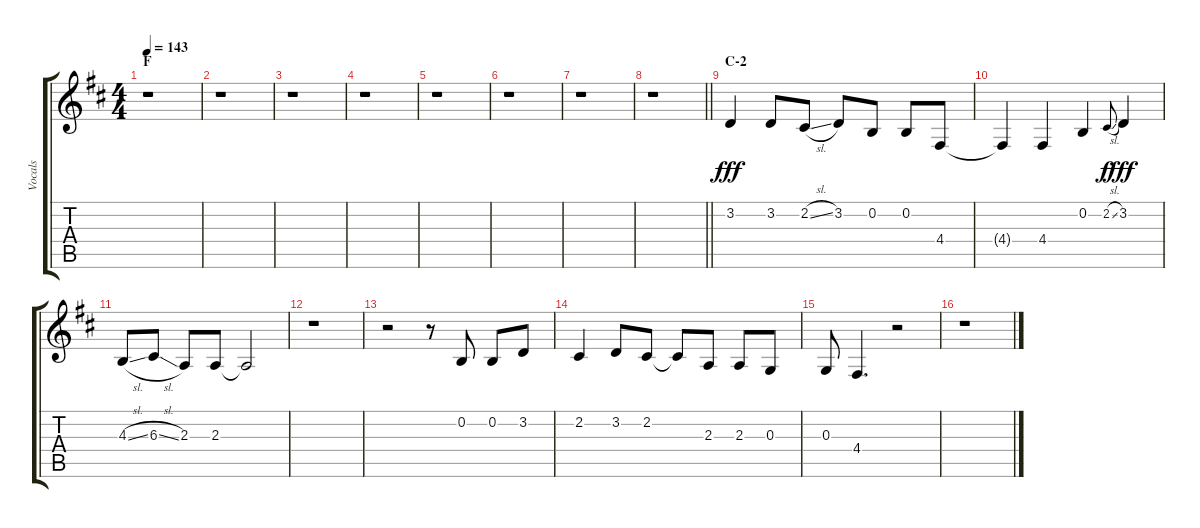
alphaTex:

\track ("Vocals" "Vocals") {instrument voiceoohs}
\staff {score tabs}
\tuning (E4 B3 G3 D3 A2 E2) {hide}
\ts (4 4)
\section ("" "F")
\tempo 143
\clef g2
\ks d
r.1{dy fff} |
r.1 |
r.1 |
r.1 |
r.1 |
r.1 |
r.1 |
\barLineRight lightlight
r.1 |
\section ("" "C-2")
3.2.4 3.2.8 2.2{sl}.8 3.2.8 0.2.8 0.2.8 4.4.8 |
4.4{t}.4 4.4.4 0.2.4 2.2{sl}.8{gr onbeat dy f} 3.2.4{dy fff} |
4.3{sl}.8 6.3{sl}.8 2.3.8 2.3.8 2.3{t}.2 |
r.1 |
r.2 r.8 0.2.8 0.2.8 3.2.8 |
2.2.4 3.2.8 2.2.8 2.2{t}.8 2.3.8 2.3.8 0.3.8 |
0.3.8 4.4.4{d} r.2 |
r.1
